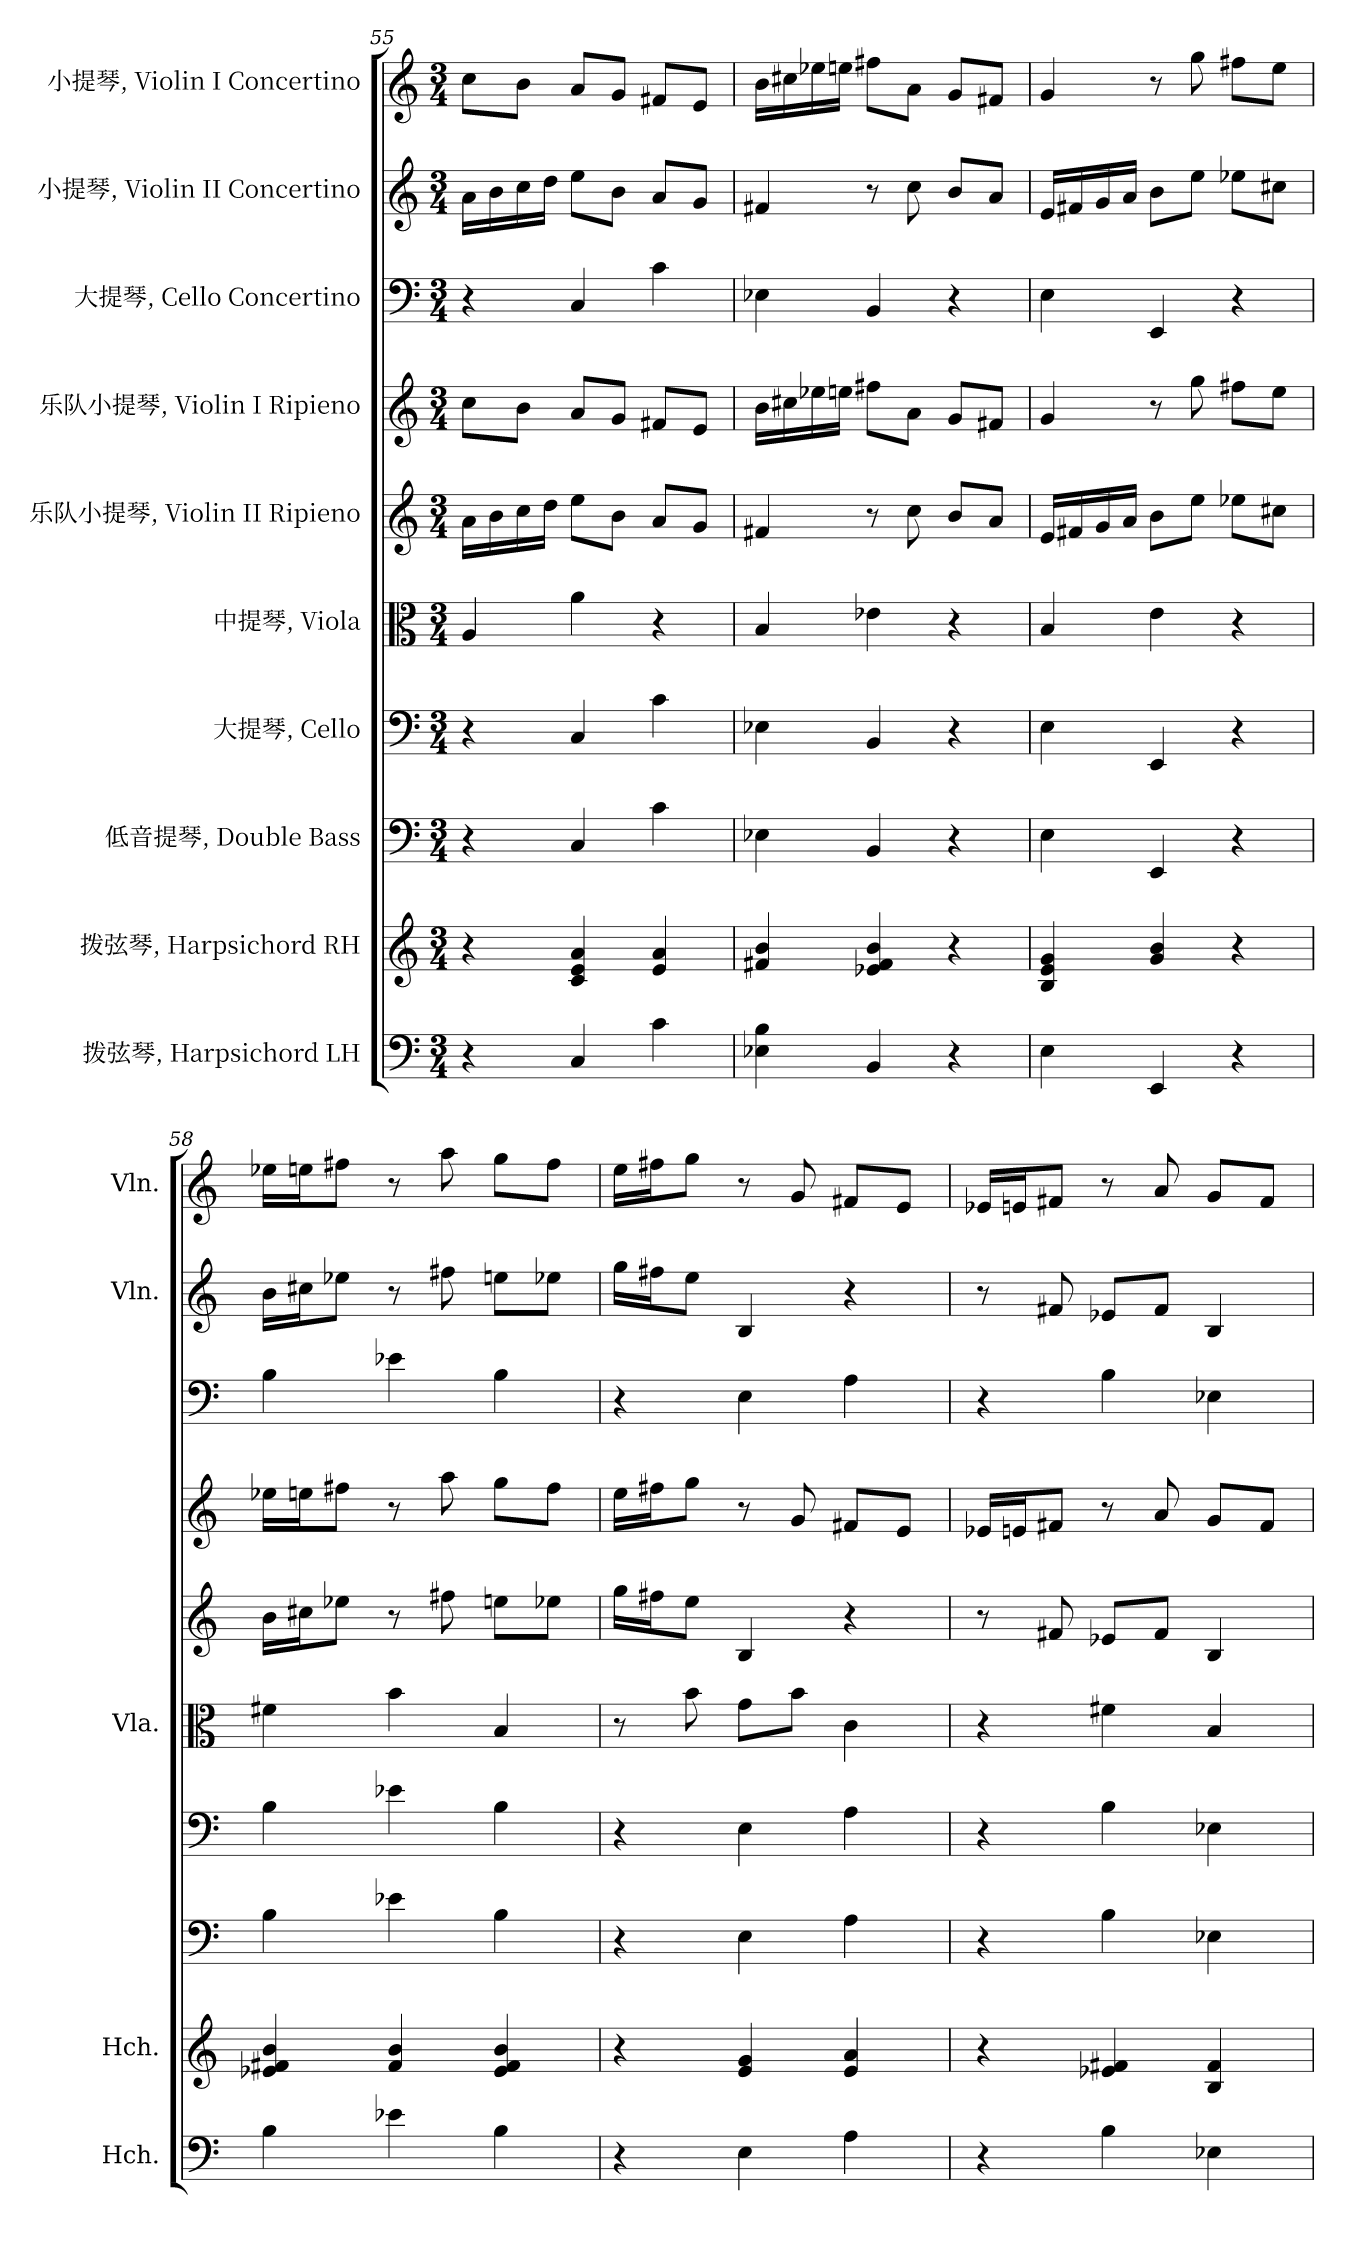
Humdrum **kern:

**kern	**kern	**kern	**kern	**kern	**kern	**kern	**kern	**kern	**kern
*part10	*part9	*part8	*part7	*part6	*part5	*part4	*part3	*part2	*part1
*staff10	*staff9	*staff8	*staff7	*staff6	*staff5	*staff4	*staff3	*staff2	*staff1
*I"拨弦琴, Harpsichord LH	*I"拨弦琴, Harpsichord RH	*I"低音提琴, Double Bass	*I"大提琴, Cello	*I"中提琴, Viola	*I"乐队小提琴, Violin II Ripieno	*I"乐队小提琴, Violin I Ripieno	*I"大提琴, Cello Concertino	*I"小提琴, Violin II Concertino	*I"小提琴, Violin I Concertino
*I'Hch.	*I'Hch.	*	*	*I'Vla.	*	*	*	*I'Vln.	*I'Vln.
*clefF4	*clefG2	*clefF4	*clefF4	*clefC3	*clefG2	*clefG2	*clefF4	*clefG2	*clefG2
*	*	*ITrd7c12	*	*	*	*	*	*	*
*k[]	*k[]	*k[]	*k[]	*k[]	*k[]	*k[]	*k[]	*k[]	*k[]
*M3/4	*M3/4	*M3/4	*M3/4	*M3/4	*M3/4	*M3/4	*M3/4	*M3/4	*M3/4
=55	=55	=55	=55	=55	=55	=55	=55	=55	=55
4r	4r	4r	4r	4A/	16a\LL	8cc\L	4r	16a\LL	8cc\L
.	.	.	.	.	16b\	.	.	16b\	.
.	.	.	.	.	16cc\	8b\J	.	16cc\	8b\J
.	.	.	.	.	16dd\JJ	.	.	16dd\JJ	.
4C/	4c/ 4e/ 4a/	4CC/	4C/	4a\	8ee\L	8a/L	4C/	8ee\L	8a/L
.	.	.	.	.	8b\J	8g/J	.	8b\J	8g/J
4c\	4e/ 4a/	4C\	4c\	4r	8a/L	8f#X/L	4c\	8a/L	8f#X/L
.	.	.	.	.	8g/J	8e/J	.	8g/J	8e/J
=56	=56	=56	=56	=56	=56	=56	=56	=56	=56
4E-X\ 4B\	4f#X/ 4b/	4EE-X\	4E-X\	4B/	4f#X/	16b\LL	4E-X\	4f#X/	16b\LL
.	.	.	.	.	.	16cc#X\	.	.	16cc#X\
.	.	.	.	.	.	16ee-X\	.	.	16ee-X\
.	.	.	.	.	.	16een\JJ	.	.	16een\JJ
4BB/	4e-X/ 4f#/ 4b/	4BBB/	4BB/	4e-X\	8r	8ff#X\L	4BB/	8r	8ff#X\L
.	.	.	.	.	8cc\	8a\J	.	8cc\	8a\J
4r	4r	4r	4r	4r	8b/L	8g/L	4r	8b/L	8g/L
.	.	.	.	.	8a/J	8f#X/J	.	8a/J	8f#X/J
!!LO:PB:g=z
=57	=57	=57	=57	=57	=57	=57	=57	=57	=57
4E\	4B/ 4e/ 4g/	4EE\	4E\	4B/	16e/LL	4g/	4E\	16e/LL	4g/
.	.	.	.	.	16f#X/	.	.	16f#X/	.
.	.	.	.	.	16g/	.	.	16g/	.
.	.	.	.	.	16a/JJ	.	.	16a/JJ	.
4EE/	4g/ 4b/	4EEE/	4EE/	4e\	8b\L	8r	4EE/	8b\L	8r
.	.	.	.	.	8ee\J	8gg\	.	8ee\J	8gg\
4r	4r	4r	4r	4r	8ee-X\L	8ff#X\L	4r	8ee-X\L	8ff#X\L
.	.	.	.	.	8cc#X\J	8ee\J	.	8cc#X\J	8ee\J
=58	=58	=58	=58	=58	=58	=58	=58	=58	=58
4B\	4e-X/ 4f#X/ 4b/	4BB\	4B\	4f#X\	16b\LL	16ee-X\LL	4B\	16b\LL	16ee-X\LL
.	.	.	.	.	16cc#X\J	16een\J	.	16cc#X\J	16een\J
.	.	.	.	.	8ee-X\J	8ff#X\J	.	8ee-X\J	8ff#X\J
4e-X\	4f#/ 4b/	4E-X\	4e-X\	4b\	8r	8r	4e-X\	8r	8r
.	.	.	.	.	8ff#X\	8aa\	.	8ff#X\	8aa\
4B\	4e-/ 4f#/ 4b/	4BB\	4B\	4B/	8een\L	8gg\L	4B\	8een\L	8gg\L
.	.	.	.	.	8ee-X\J	8ff#\J	.	8ee-X\J	8ff#\J
=59	=59	=59	=59	=59	=59	=59	=59	=59	=59
4r	4r	4r	4r	8r	16gg\LL	16ee\LL	4r	16gg\LL	16ee\LL
.	.	.	.	.	16ff#X\J	16ff#X\J	.	16ff#X\J	16ff#X\J
.	.	.	.	8b\	8ee\J	8gg\J	.	8ee\J	8gg\J
4E\	4e/ 4g/	4EE\	4E\	8g\L	4B/	8r	4E\	4B/	8r
.	.	.	.	8b\J	.	8g/	.	.	8g/
4A\	4e/ 4a/	4AA\	4A\	4c\	4r	8f#X/L	4A\	4r	8f#X/L
.	.	.	.	.	.	8e/J	.	.	8e/J
=60	=60	=60	=60	=60	=60	=60	=60	=60	=60
4r	4r	4r	4r	4r	8r	16e-X/LL	4r	8r	16e-X/LL
.	.	.	.	.	.	16en/J	.	.	16en/J
.	.	.	.	.	8f#X/	8f#X/J	.	8f#X/	8f#X/J
4B\	4e-X/ 4f#X/	4BB\	4B\	4f#X\	8e-X/L	8r	4B\	8e-X/L	8r
.	.	.	.	.	8f#/J	8a/	.	8f#/J	8a/
4E-X\	4B/ 4f#/	4EE-X\	4E-X\	4B/	4B/	8g/L	4E-X\	4B/	8g/L
.	.	.	.	.	.	8f#/J	.	.	8f#/J
=	=	=	=	=	=	=	=	=	=
*-	*-	*-	*-	*-	*-	*-	*-	*-	*-
